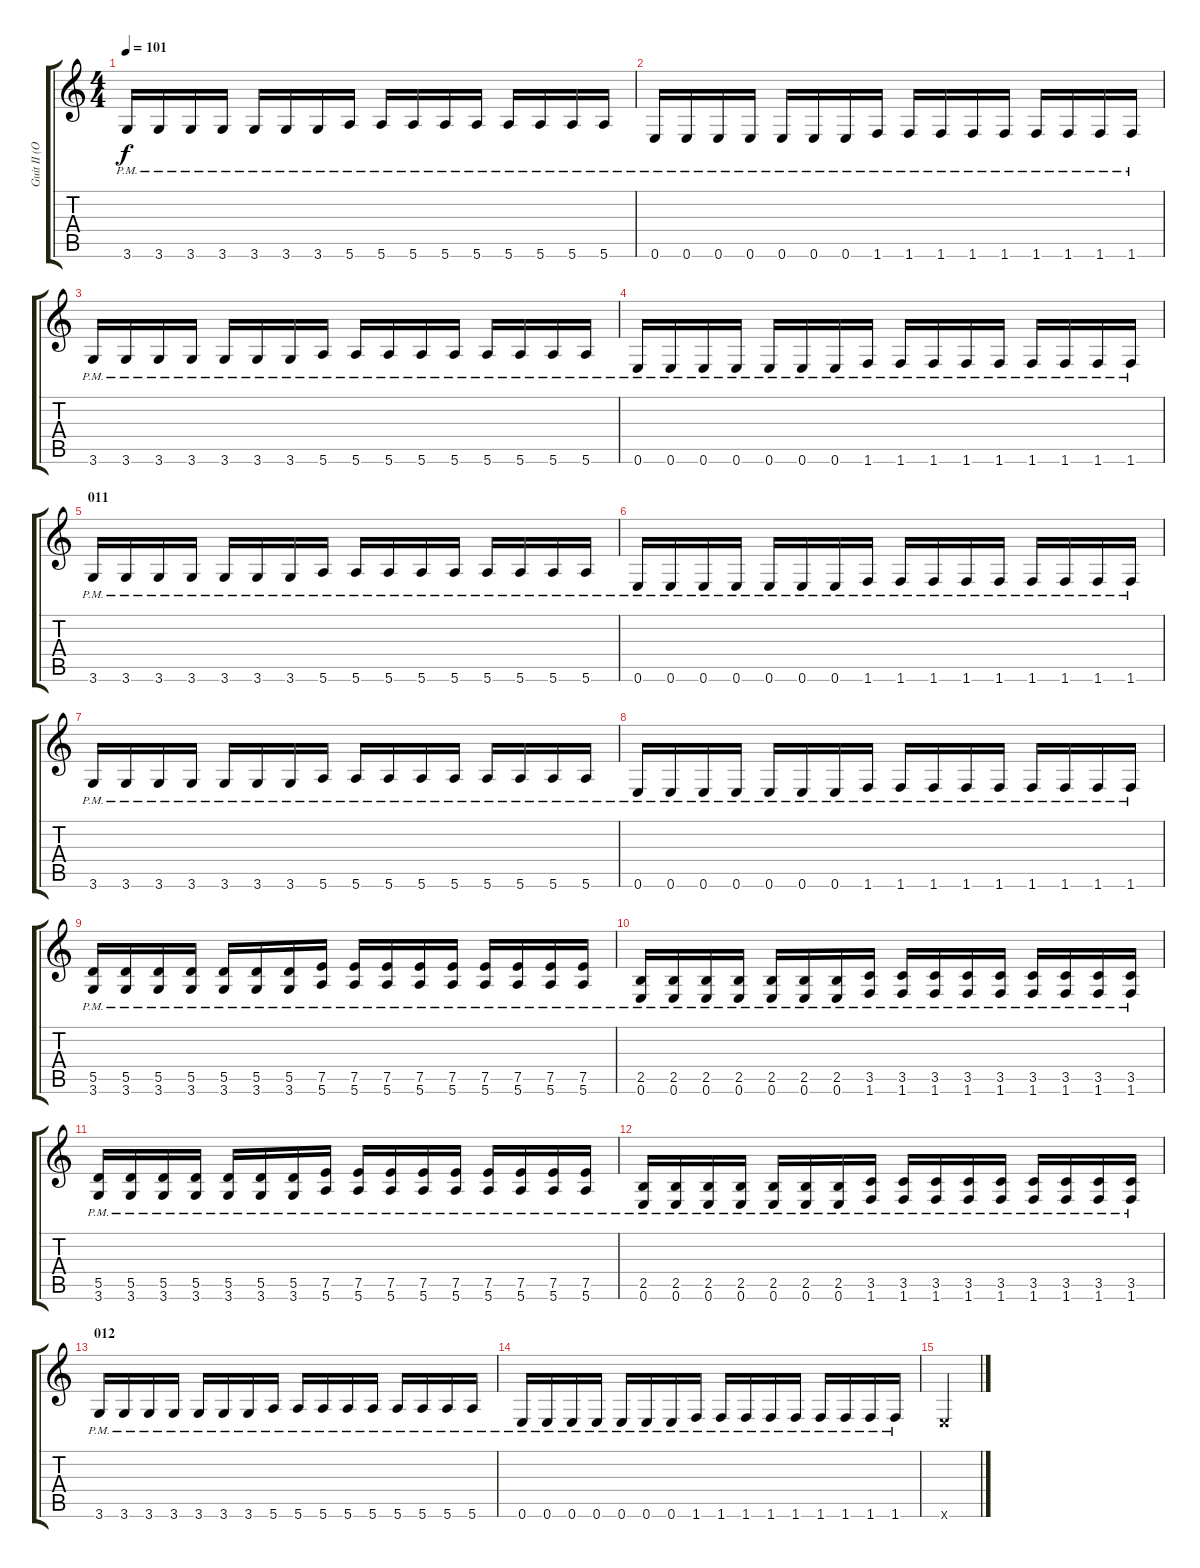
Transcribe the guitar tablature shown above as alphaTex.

\track ("Guit II (Ovr)" "Guit II (O") {instrument overdrivenguitar}
\staff {score tabs}
\tuning (E4 B3 G3 D3 A2 E2) {hide}
\ts (4 4)
\tempo 101
\clef g2
\ks c
3.6{pm}.16{dy f} 3.6{pm}.16 3.6{pm}.16 3.6{pm}.16 3.6{pm}.16 3.6{pm}.16 3.6{pm}.16 5.6{pm}.16 5.6{pm}.16 5.6{pm}.16 5.6{pm}.16 5.6{pm}.16 5.6{pm}.16 5.6{pm}.16 5.6{pm}.16 5.6{pm}.16 |
0.6{pm}.16 0.6{pm}.16 0.6{pm}.16 0.6{pm}.16 0.6{pm}.16 0.6{pm}.16 0.6{pm}.16 1.6{pm}.16 1.6{pm}.16 1.6{pm}.16 1.6{pm}.16 1.6{pm}.16 1.6{pm}.16 1.6{pm}.16 1.6{pm}.16 1.6{pm}.16 |
3.6{pm}.16 3.6{pm}.16 3.6{pm}.16 3.6{pm}.16 3.6{pm}.16 3.6{pm}.16 3.6{pm}.16 5.6{pm}.16 5.6{pm}.16 5.6{pm}.16 5.6{pm}.16 5.6{pm}.16 5.6{pm}.16 5.6{pm}.16 5.6{pm}.16 5.6{pm}.16 |
0.6{pm}.16 0.6{pm}.16 0.6{pm}.16 0.6{pm}.16 0.6{pm}.16 0.6{pm}.16 0.6{pm}.16 1.6{pm}.16 1.6{pm}.16 1.6{pm}.16 1.6{pm}.16 1.6{pm}.16 1.6{pm}.16 1.6{pm}.16 1.6{pm}.16 1.6{pm}.16 |
\section ("" "011")
3.6{pm}.16 3.6{pm}.16 3.6{pm}.16 3.6{pm}.16 3.6{pm}.16 3.6{pm}.16 3.6{pm}.16 5.6{pm}.16 5.6{pm}.16 5.6{pm}.16 5.6{pm}.16 5.6{pm}.16 5.6{pm}.16 5.6{pm}.16 5.6{pm}.16 5.6{pm}.16 |
0.6{pm}.16 0.6{pm}.16 0.6{pm}.16 0.6{pm}.16 0.6{pm}.16 0.6{pm}.16 0.6{pm}.16 1.6{pm}.16 1.6{pm}.16 1.6{pm}.16 1.6{pm}.16 1.6{pm}.16 1.6{pm}.16 1.6{pm}.16 1.6{pm}.16 1.6{pm}.16 |
3.6{pm}.16 3.6{pm}.16 3.6{pm}.16 3.6{pm}.16 3.6{pm}.16 3.6{pm}.16 3.6{pm}.16 5.6{pm}.16 5.6{pm}.16 5.6{pm}.16 5.6{pm}.16 5.6{pm}.16 5.6{pm}.16 5.6{pm}.16 5.6{pm}.16 5.6{pm}.16 |
0.6{pm}.16 0.6{pm}.16 0.6{pm}.16 0.6{pm}.16 0.6{pm}.16 0.6{pm}.16 0.6{pm}.16 1.6{pm}.16 1.6{pm}.16 1.6{pm}.16 1.6{pm}.16 1.6{pm}.16 1.6{pm}.16 1.6{pm}.16 1.6{pm}.16 1.6{pm}.16 |
(5.5 3.6{pm}).16 (5.5 3.6{pm}).16 (5.5 3.6{pm}).16 (5.5 3.6{pm}).16 (5.5 3.6{pm}).16 (5.5 3.6{pm}).16 (5.5 3.6{pm}).16 (7.5 5.6{pm}).16 (7.5 5.6{pm}).16 (7.5 5.6{pm}).16 (7.5 5.6{pm}).16 (7.5 5.6{pm}).16 (7.5 5.6{pm}).16 (7.5 5.6{pm}).16 (7.5 5.6{pm}).16 (7.5 5.6{pm}).16 |
(2.5 0.6{pm}).16 (2.5 0.6{pm}).16 (2.5 0.6{pm}).16 (2.5 0.6{pm}).16 (2.5 0.6{pm}).16 (2.5 0.6{pm}).16 (2.5 0.6{pm}).16 (3.5 1.6{pm}).16 (3.5 1.6{pm}).16 (3.5 1.6{pm}).16 (3.5 1.6{pm}).16 (3.5 1.6{pm}).16 (3.5 1.6{pm}).16 (3.5 1.6{pm}).16 (3.5 1.6{pm}).16 (3.5 1.6{pm}).16 |
(5.5 3.6{pm}).16 (5.5 3.6{pm}).16 (5.5 3.6{pm}).16 (5.5 3.6{pm}).16 (5.5 3.6{pm}).16 (5.5 3.6{pm}).16 (5.5 3.6{pm}).16 (7.5 5.6{pm}).16 (7.5 5.6{pm}).16 (7.5 5.6{pm}).16 (7.5 5.6{pm}).16 (7.5 5.6{pm}).16 (7.5 5.6{pm}).16 (7.5 5.6{pm}).16 (7.5 5.6{pm}).16 (7.5 5.6{pm}).16 |
(2.5 0.6{pm}).16 (2.5 0.6{pm}).16 (2.5 0.6{pm}).16 (2.5 0.6{pm}).16 (2.5 0.6{pm}).16 (2.5 0.6{pm}).16 (2.5 0.6{pm}).16 (3.5 1.6{pm}).16 (3.5 1.6{pm}).16 (3.5 1.6{pm}).16 (3.5 1.6{pm}).16 (3.5 1.6{pm}).16 (3.5 1.6{pm}).16 (3.5 1.6{pm}).16 (3.5 1.6{pm}).16 (3.5 1.6{pm}).16 |
\section ("" "012")
3.6{pm}.16 3.6{pm}.16 3.6{pm}.16 3.6{pm}.16 3.6{pm}.16 3.6{pm}.16 3.6{pm}.16 5.6{pm}.16 5.6{pm}.16 5.6{pm}.16 5.6{pm}.16 5.6{pm}.16 5.6{pm}.16 5.6{pm}.16 5.6{pm}.16 5.6{pm}.16 |
0.6{pm}.16 0.6{pm}.16 0.6{pm}.16 0.6{pm}.16 0.6{pm}.16 0.6{pm}.16 0.6{pm}.16 1.6{pm}.16 1.6{pm}.16 1.6{pm}.16 1.6{pm}.16 1.6{pm}.16 1.6{pm}.16 1.6{pm}.16 1.6{pm}.16 1.6{pm}.16 |
0.6{x}.4
